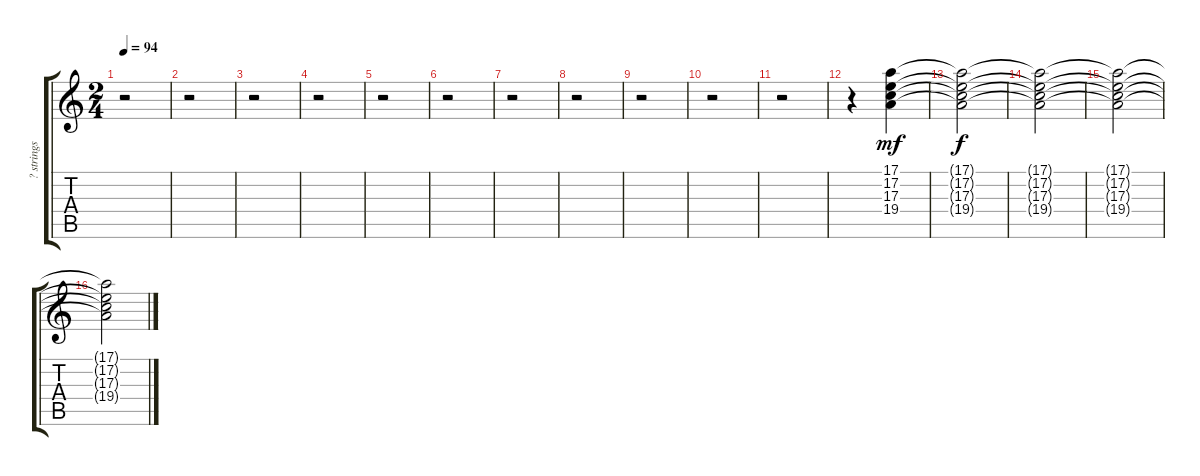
\track ("? strings" "? strings") {instrument stringensemble1}
\staff {score tabs}
\tuning (E4 B3 G3 D3 A2 E2) {hide}
\ts (2 4)
\tempo 94
\clef g2
\ks c
r.2{dy f} |
r.2 |
r.2 |
r.2 |
r.2 |
r.2 |
r.2 |
r.2 |
r.2 |
r.2 |
r.2 |
r.4 (17.1 17.2 17.3 19.4).4{dy mf} |
(17.1{t} 17.2{t} 17.3{t} 19.4{t}).2{dy f} |
(17.1{t} 17.2{t} 17.3{t} 19.4{t}).2 |
(17.1{t} 17.2{t} 17.3{t} 19.4{t}).2 |
(17.1{t} 17.2{t} 17.3{t} 19.4{t}).2
